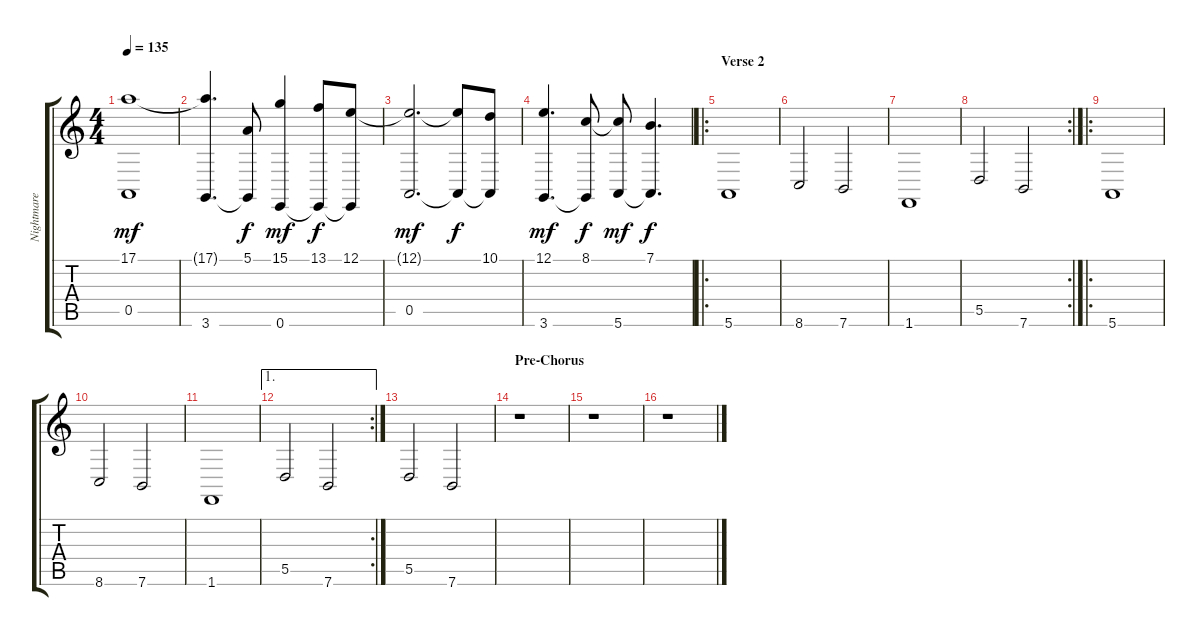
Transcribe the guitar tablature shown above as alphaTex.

\track ("Nightmare Industrie Synthétiseur 1" "Nightmare ") {instrument honkytonkpiano}
\staff {score tabs}
\tuning (E4 B3 G3 D3 A2 E2) {hide}
\ts (4 4)
\tempo 135
\clef g2
\ks c
(17.1 0.5).1{dy mf} |
(17.1{t} 3.6).4{d} (5.1 3.6{t}).8{dy f} (15.1 0.6).4{dy mf} (13.1 0.6{t}).8{dy f} (12.1 0.6{t}).8 |
(12.1{t} 0.5).2{d dy mf} (12.1{t} 0.5{t}).8{dy f} (10.1 0.5{t}).8 |
(12.1 3.6).4{d dy mf} (8.1 3.6{t}).8{dy f} (8.1{t} 5.6).8{dy mf} (7.1 5.6{t}).4{d dy f} |
\ro
\section ("" "Verse 2")
5.6.1 |
8.6.2 7.6.2 |
1.6.1 |
\rc 2
5.5.2 7.6.2 |
\ro
5.6.1 |
8.6.2 7.6.2 |
1.6.1 |
\ae 1
\rc 2
5.5.2 7.6.2 |
5.5.2 7.6.2 |
\section ("" "Pre-Chorus")
r.1 |
r.1 |
r.1
